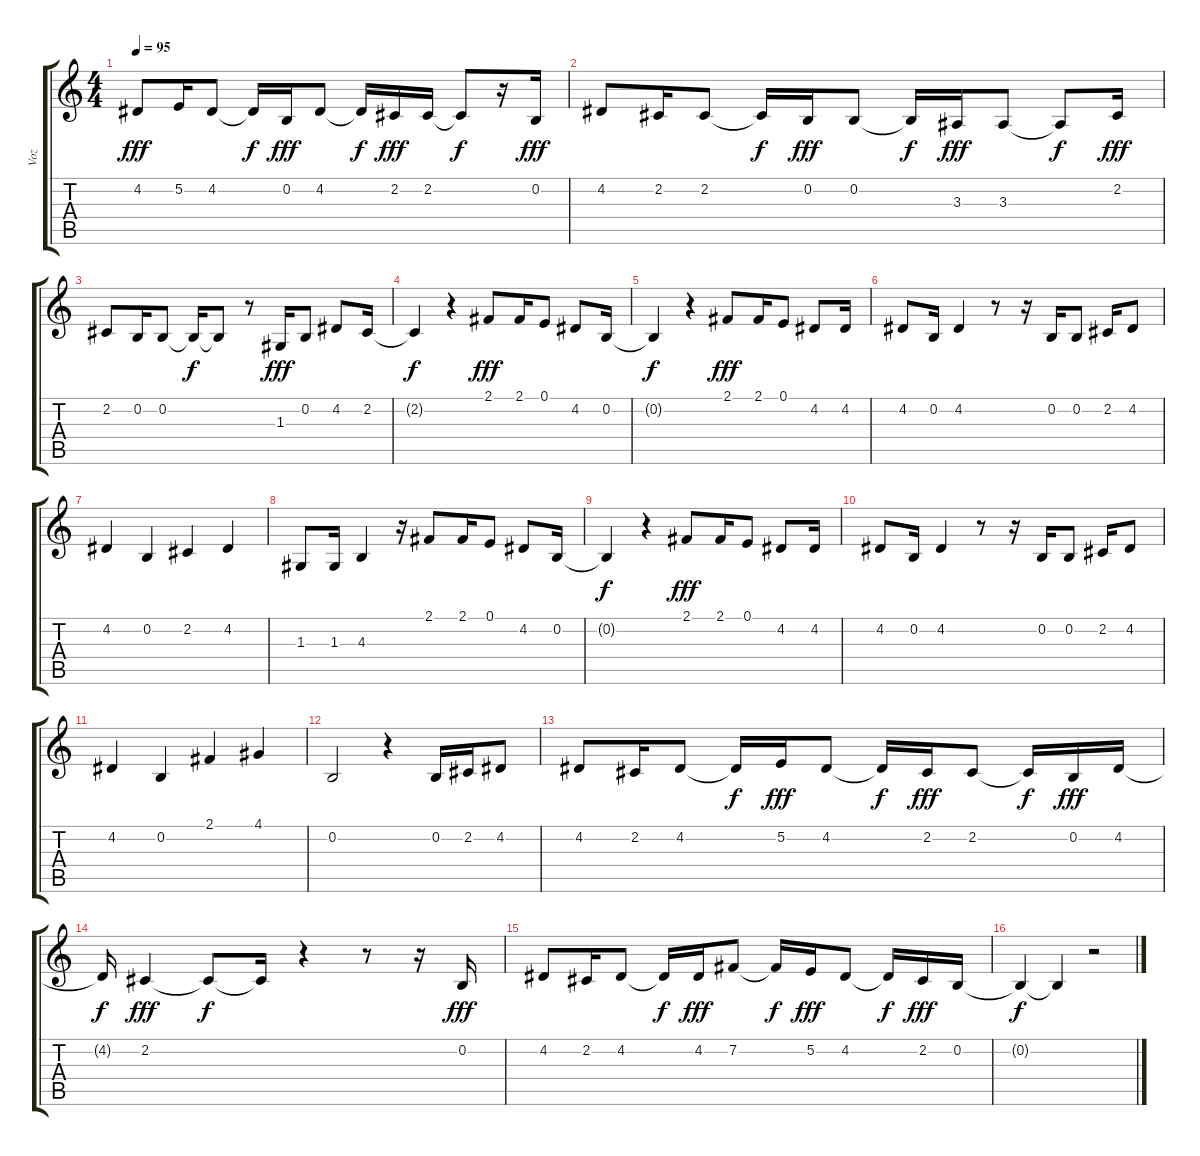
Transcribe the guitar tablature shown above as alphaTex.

\track ("Voz" "Voz") {instrument lead1square}
\staff {score tabs}
\tuning (E4 B3 G3 D3 A2 E2) {hide}
\ts (4 4)
\tempo 95
\clef g2
\ks c
4.2.8{dy fff} 5.2.16 4.2.8 4.2{t}.16{dy f} 0.2.16{dy fff} 4.2.8 4.2{t}.16{dy f} 2.2.16{dy fff} 2.2.16 2.2{t}.8{dy f} r.16 0.2.16{dy fff} |
4.2.8 2.2.16 2.2.8 2.2{t}.16{dy f} 0.2.16{dy fff} 0.2.8 0.2{t}.16{dy f} 3.3.16{dy fff} 3.3.8 3.3{t}.8{dy f} 2.2.16{dy fff} |
2.2.8 0.2.16 0.2.8 0.2{t}.16{dy f} 0.2{t}.8 r.8 1.3.16{dy fff} 0.2.8 4.2.8 2.2.16 |
2.2{t}.4{dy f} r.4 2.1.8{dy fff} 2.1.16 0.1.8 4.2.8 0.2.16 |
0.2{t}.4{dy f} r.4 2.1.8{dy fff} 2.1.16 0.1.8 4.2.8 4.2.16 |
4.2.8 0.2.16 4.2.4 r.8 r.16 0.2.16 0.2.8 2.2.16 4.2.8 |
4.2.4 0.2.4 2.2.4 4.2.4 |
1.3.8 1.3.16 4.3.4 r.16 2.1.8 2.1.16 0.1.8 4.2.8 0.2.16 |
0.2{t}.4{dy f} r.4 2.1.8{dy fff} 2.1.16 0.1.8 4.2.8 4.2.16 |
4.2.8 0.2.16 4.2.4 r.8 r.16 0.2.16 0.2.8 2.2.16 4.2.8 |
4.2.4 0.2.4 2.1.4 4.1.4 |
0.2.2 r.4 0.2.16 2.2.16 4.2.8 |
4.2.8 2.2.16 4.2.8 4.2{t}.16{dy f} 5.2.16{dy fff} 4.2.8 4.2{t}.16{dy f} 2.2.16{dy fff} 2.2.8 2.2{t}.16{dy f} 0.2.16{dy fff} 4.2.16 |
4.2{t}.16{dy f} 2.2.4{dy fff} 2.2{t}.8{dy f} 2.2{t}.16 r.4 r.8 r.16 0.2.16{dy fff} |
4.2.8 2.2.16 4.2.8 4.2{t}.16{dy f} 4.2.16{dy fff} 7.2.8 7.2{t}.16{dy f} 5.2.16{dy fff} 4.2.8 4.2{t}.16{dy f} 2.2.16{dy fff} 0.2.16 |
0.2{t}.4{dy f} 0.2{t}.4 r.2
